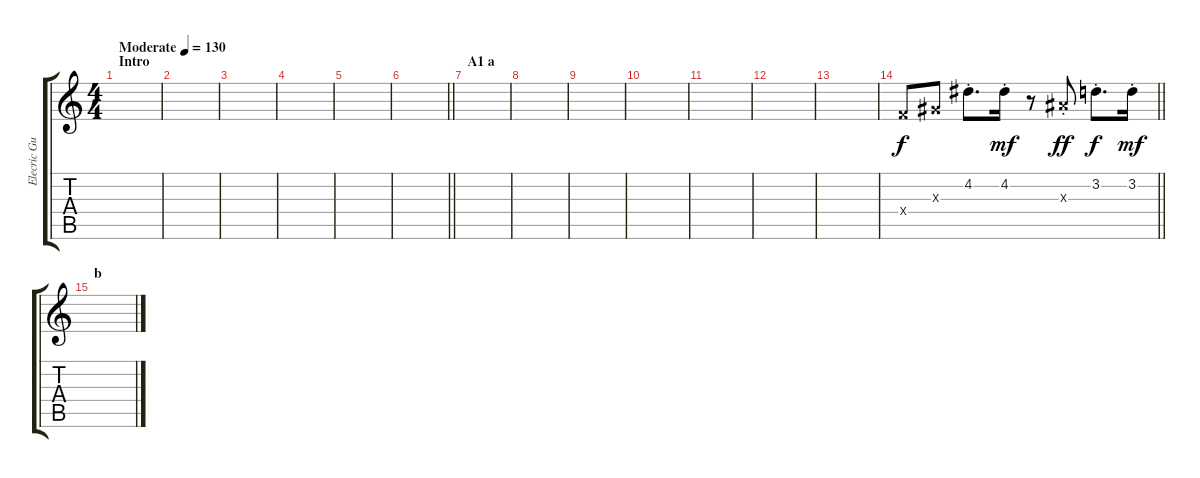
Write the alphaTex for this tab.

\track ("Elecric Guitar (L)" "Elecric Gu") {instrument electricguitarclean}
\staff {score tabs}
\tuning (E4 B3 G3 D3 A2 E2) {hide}
\ts (4 4)
\section ("" "Intro")
\tempo (130 "Moderate")
\clef g2
\ks c
|
|
|
|
|
\barLineRight lightlight
|
\section ("" "A1 a")
|
|
|
|
|
|
|
\barLineRight lightlight
3.4{x}.8 1.3{x}.8 4.2{st}.8{d dy f} 4.2{st}.16{dy mf} r.8 3.3{st x}.8{dy ff} 3.2{st}.8{d dy f} 3.2{st}.16{dy mf} |
\section ("" "b")
